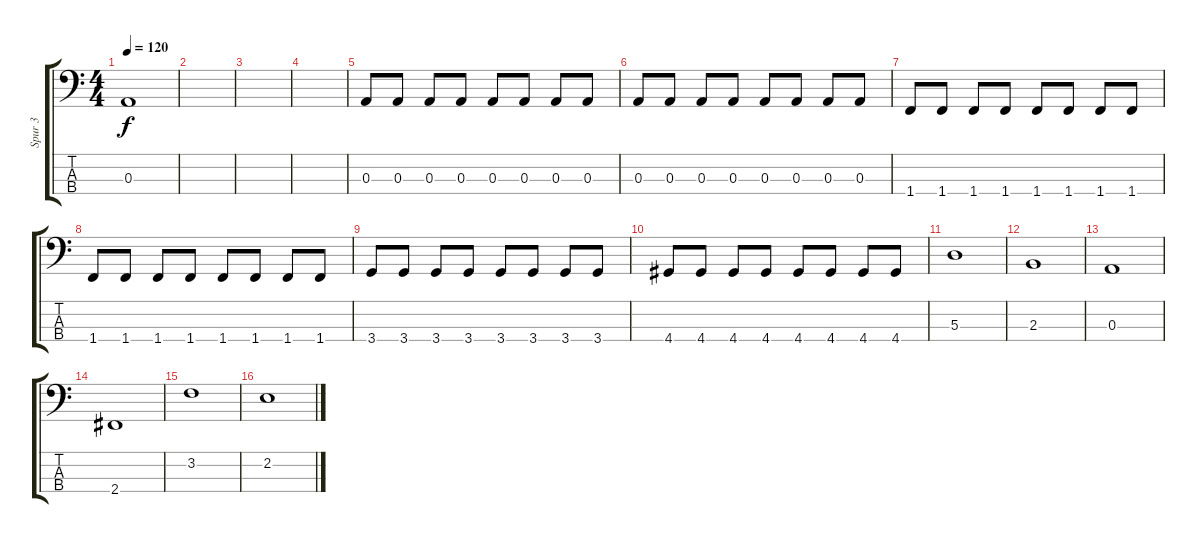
\track ("Spur 3" "Spur 3") {instrument electricbassfinger}
\staff {score tabs}
\tuning (G2 D2 A1 E1) {hide}
\ts (4 4)
\tempo 120
\clef f4
\ks c
0.3.1{dy f} |
|
|
|
0.3.8 0.3.8 0.3.8 0.3.8 0.3.8 0.3.8 0.3.8 0.3.8 |
0.3.8 0.3.8 0.3.8 0.3.8 0.3.8 0.3.8 0.3.8 0.3.8 |
1.4.8 1.4.8 1.4.8 1.4.8 1.4.8 1.4.8 1.4.8 1.4.8 |
1.4.8 1.4.8 1.4.8 1.4.8 1.4.8 1.4.8 1.4.8 1.4.8 |
3.4.8 3.4.8 3.4.8 3.4.8 3.4.8 3.4.8 3.4.8 3.4.8 |
4.4.8 4.4.8 4.4.8 4.4.8 4.4.8 4.4.8 4.4.8 4.4.8 |
5.3.1 |
2.3.1 |
0.3.1 |
2.4.1 |
3.2.1 |
2.2.1
